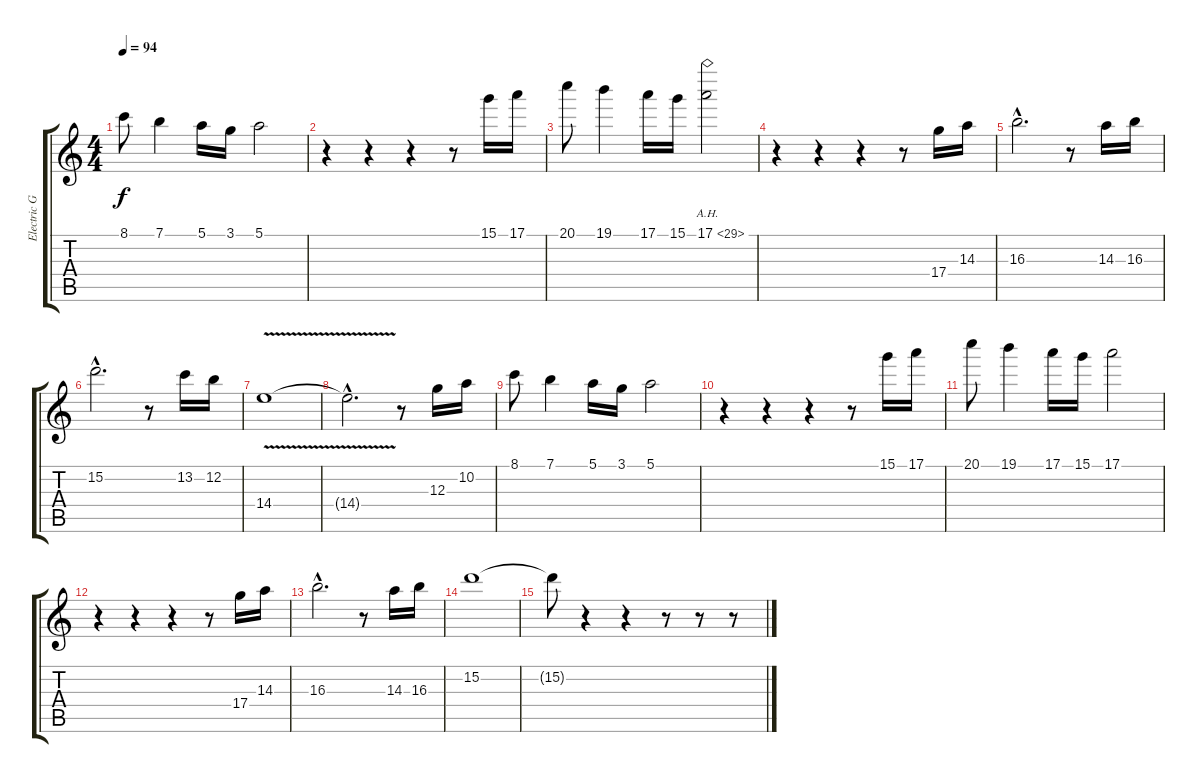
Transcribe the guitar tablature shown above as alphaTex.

\track ("Electric Guitar Solo" "Electric G") {instrument overdrivenguitar}
\staff {score tabs}
\tuning (E4 B3 G3 D3 A2 E2) {hide}
\ts (4 4)
\tempo 94
\clef g2
\ks c
8.1.8{dy f} 7.1.4 5.1.16 3.1.16 5.1.2 |
r.4 r.4 r.4 r.8 15.1.16 17.1.16 |
20.1.8 19.1.4 17.1.16 15.1.16 17.1{ah 12}.2 |
r.4 r.4 r.4 r.8 17.4.16 14.3.16 |
16.3{hac}.2{d} r.8 14.3.16 16.3.16 |
15.2{hac}.2{d} r.8 13.2.16 12.2.16 |
14.4{v}.1 |
14.4{hac t}.2{d} r.8 12.3.16 10.2.16 |
8.1.8 7.1.4 5.1.16 3.1.16 5.1.2 |
r.4 r.4 r.4 r.8 15.1.16 17.1.16 |
20.1.8 19.1.4 17.1.16 15.1.16 17.1.2 |
r.4 r.4 r.4 r.8 17.4.16 14.3.16 |
16.3{hac}.2{d} r.8 14.3.16 16.3.16 |
15.2.1 |
15.2{t}.8 r.4 r.4 r.8 r.8 r.8
